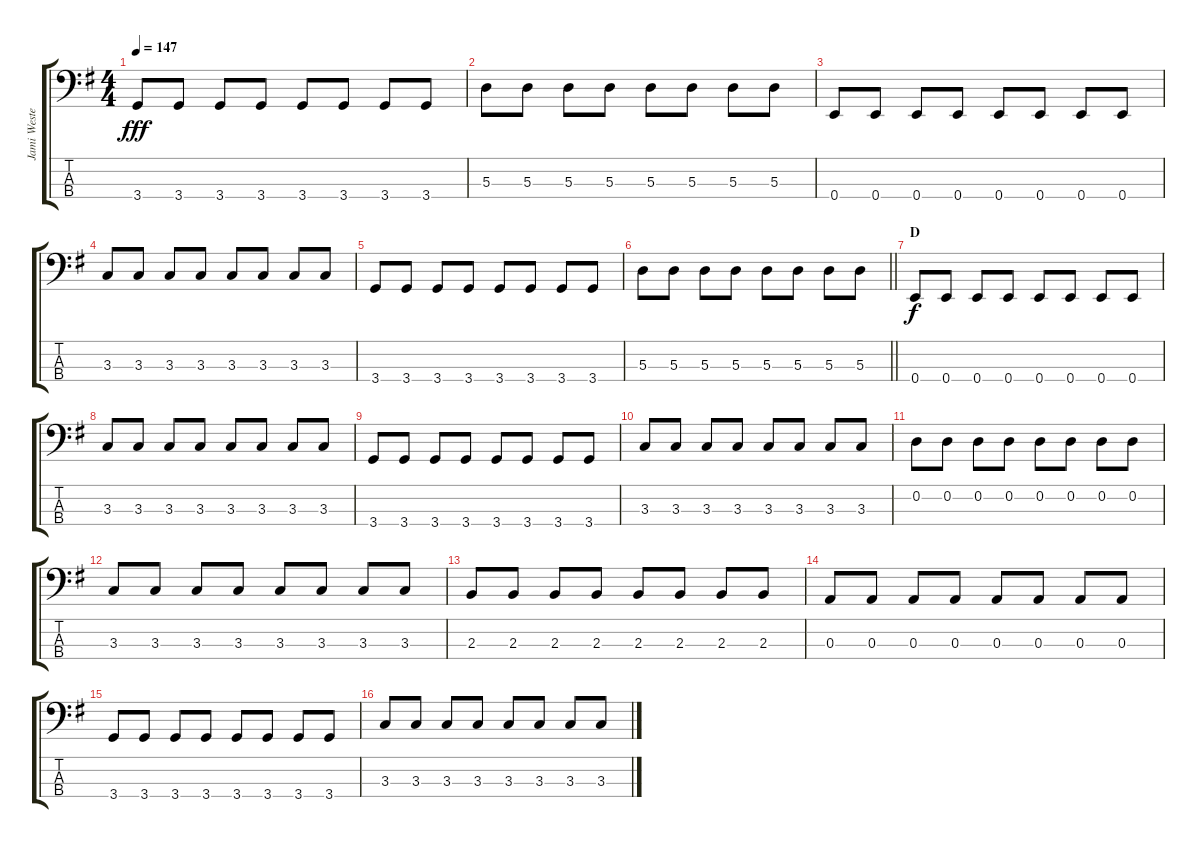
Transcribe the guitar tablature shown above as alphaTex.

\track ("Jami Westergård" "Jami Weste") {instrument slapbass1}
\staff {score tabs}
\tuning (G2 D2 A1 E1) {hide}
\ts (4 4)
\tempo 147
\clef f4
\ks eminor
3.4.8{dy fff} 3.4.8 3.4.8 3.4.8 3.4.8 3.4.8 3.4.8 3.4.8 |
5.3.8 5.3.8 5.3.8 5.3.8 5.3.8 5.3.8 5.3.8 5.3.8 |
0.4.8 0.4.8 0.4.8 0.4.8 0.4.8 0.4.8 0.4.8 0.4.8 |
3.3.8 3.3.8 3.3.8 3.3.8 3.3.8 3.3.8 3.3.8 3.3.8 |
3.4.8 3.4.8 3.4.8 3.4.8 3.4.8 3.4.8 3.4.8 3.4.8 |
\barLineRight lightlight
5.3.8 5.3.8 5.3.8 5.3.8 5.3.8 5.3.8 5.3.8 5.3.8 |
\section ("" "D")
0.4.8{dy f} 0.4.8 0.4.8 0.4.8 0.4.8 0.4.8 0.4.8 0.4.8 |
3.3.8 3.3.8 3.3.8 3.3.8 3.3.8 3.3.8 3.3.8 3.3.8 |
3.4.8 3.4.8 3.4.8 3.4.8 3.4.8 3.4.8 3.4.8 3.4.8 |
3.3.8 3.3.8 3.3.8 3.3.8 3.3.8 3.3.8 3.3.8 3.3.8 |
0.2.8 0.2.8 0.2.8 0.2.8 0.2.8 0.2.8 0.2.8 0.2.8 |
3.3.8 3.3.8 3.3.8 3.3.8 3.3.8 3.3.8 3.3.8 3.3.8 |
2.3.8 2.3.8 2.3.8 2.3.8 2.3.8 2.3.8 2.3.8 2.3.8 |
0.3.8 0.3.8 0.3.8 0.3.8 0.3.8 0.3.8 0.3.8 0.3.8 |
3.4.8 3.4.8 3.4.8 3.4.8 3.4.8 3.4.8 3.4.8 3.4.8 |
3.3.8 3.3.8 3.3.8 3.3.8 3.3.8 3.3.8 3.3.8 3.3.8
